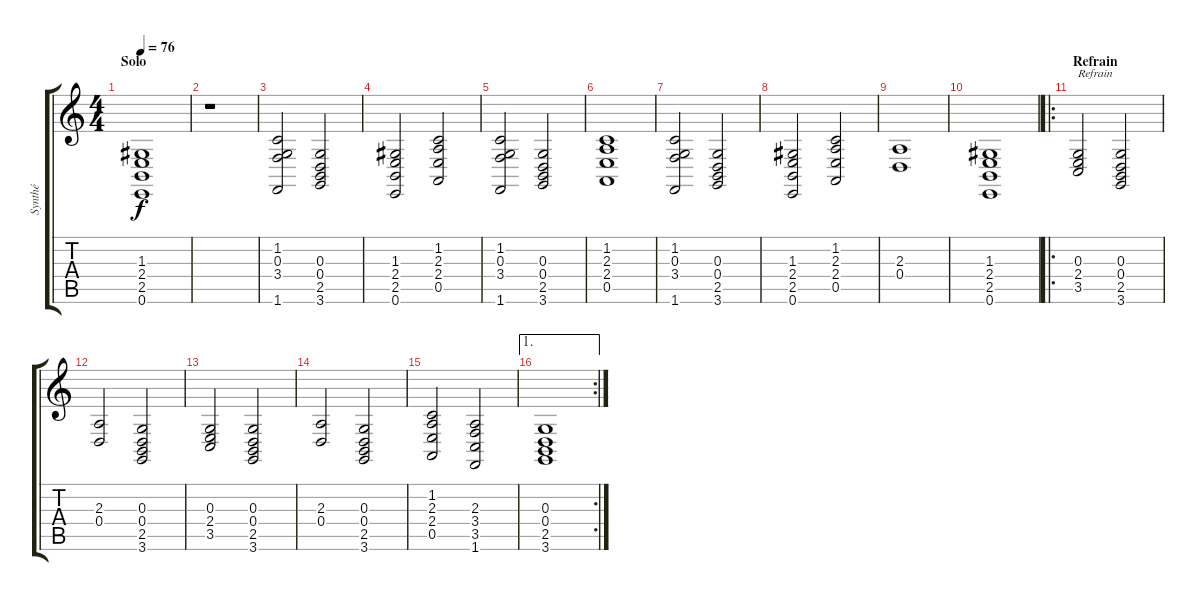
\track ("Synthé" "Synthé") {instrument churchorgan}
\staff {score tabs}
\tuning (E4 B3 G3 D3 A2 E2) {hide}
\ts (4 4)
\section ("" "Solo")
\tempo 76
\clef g2
\ks c
(1.3 2.4 2.5 0.6).1{dy f} |
r.1 |
(1.2 0.3 3.4 1.6).2 (0.3 0.4 2.5 3.6).2 |
(1.3 2.4 2.5 0.6).2 (1.2 2.3 2.4 0.5).2 |
(1.2 0.3 3.4 1.6).2 (0.3 0.4 2.5 3.6).2 |
(1.2 2.3 2.4 0.5).1 |
(1.2 0.3 3.4 1.6).2 (0.3 0.4 2.5 3.6).2 |
(1.3 2.4 2.5 0.6).2 (1.2 2.3 2.4 0.5).2 |
(2.3 0.4).1 |
(1.3 2.4 2.5 0.6).1 |
\ro
\section ("" "Refrain ")
(0.3 2.4 3.5).2{txt "Refrain"} (0.3 0.4 2.5 3.6).2 |
(2.3 0.4).2 (0.3 0.4 2.5 3.6).2 |
(0.3 2.4 3.5).2 (0.3 0.4 2.5 3.6).2 |
(2.3 0.4).2 (0.3 0.4 2.5 3.6).2 |
(1.2 2.3 2.4 0.5).2 (2.3 3.4 3.5 1.6).2 |
\ae 1
\rc 2
(0.3 0.4 2.5 3.6).1
